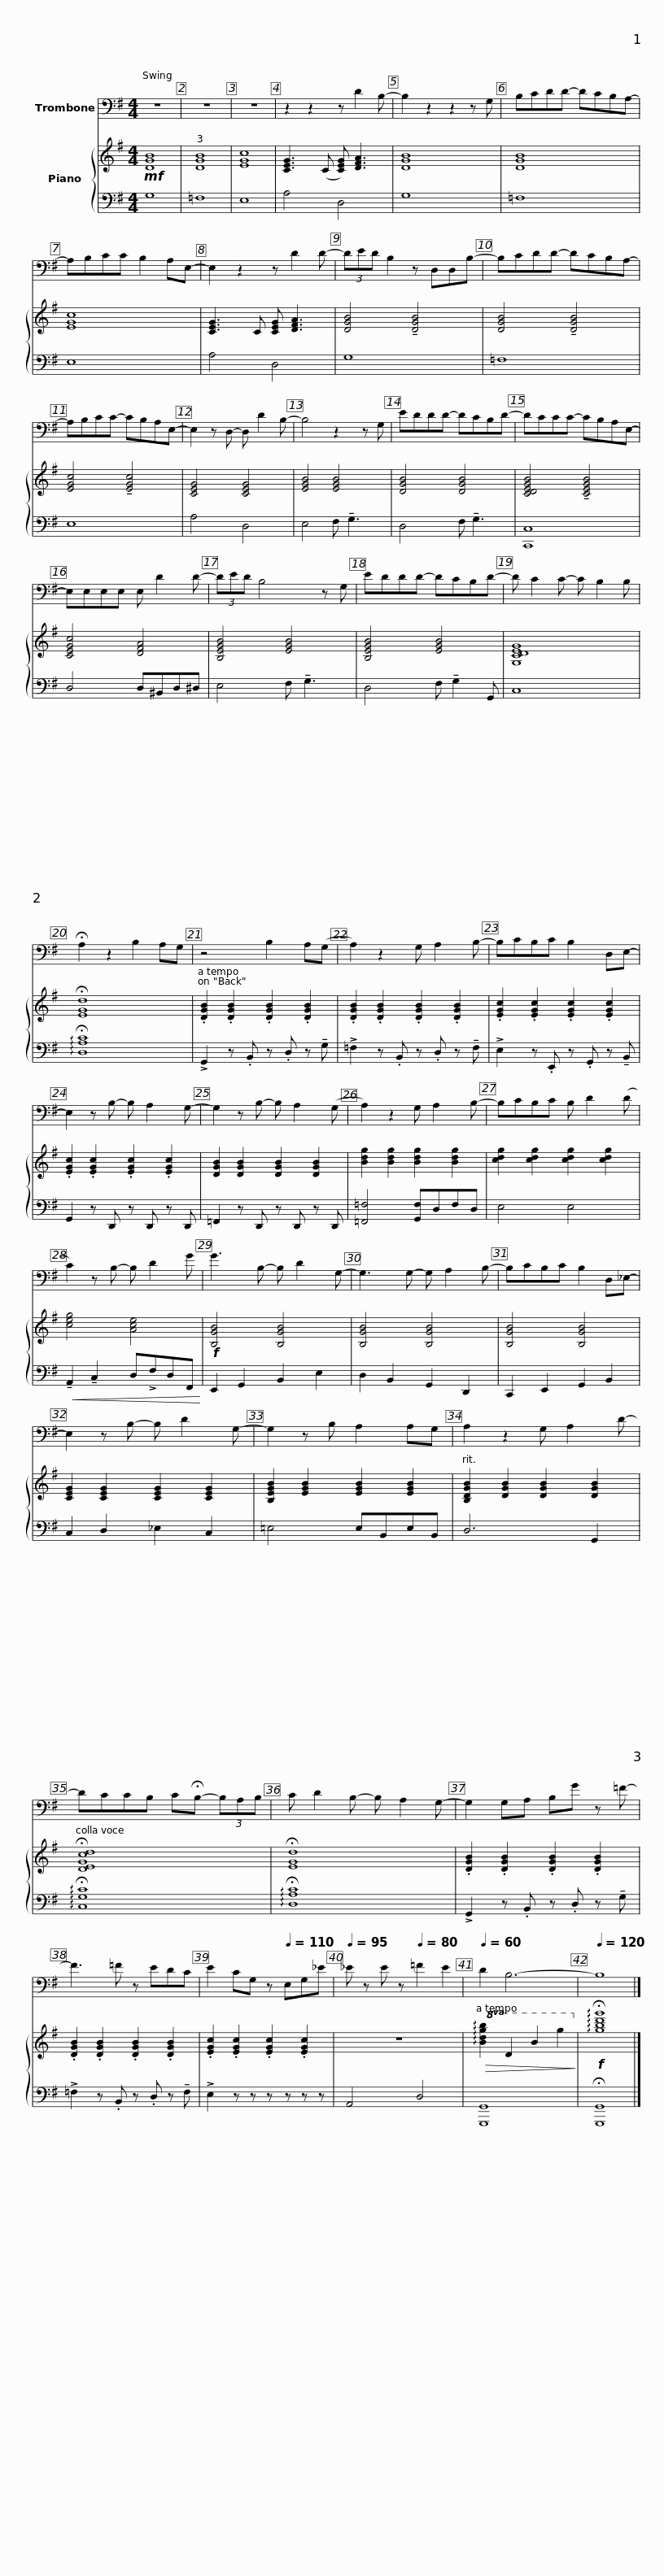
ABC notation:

X:1
%%score 1 { 2 | 3 }
L:1/8
M:4/4
I:linebreak $
K:G
V:1 bass
V:2 treble
V:3 bass
V:1
 z8 | z8 | z8 | z2 z2 z D2 B,- | B,2 z2 z2 z G, | %5
 B,CDD- DCB,A,- | A,B,CC B,2 A,E,- |$ E,2 z2 z D2 D- | (3DED B,2 z D,D,B,- | B,CDD- DCB,A,- | %10
 A,B,CC- CB,A,E,- | E,2 z D,- D, D2 B,- |$ B,4 z2 z G, | EDDD- DCB,D- | DCCC- CB,A,E,- | %15
 E,E,E,E, E, D2 D- |$ (3DED B,4 z G, | EDDD- DCB,D- | D C2 C- C B,2 B, | !fermata!A,2 z2 B,2 A,G, | %20
 z4 B,2 A,(G, |$ A,2) z2 G, A,2 B,- | B,CB,C B,2 D,E,- | E,2 z B,- B, A,2 G,- | G,2 z B,- B, A,2 (G, | %25
 A,2) z2 G, A,2 B,- |$ B,CB,C B, D2 (D | C2) z B,- B, D2 G | G3 B,- B, D2 G,- | G,3 G,- G, A,2 B,- | %30
 B,CB,C B,2 D,_E,- |$ E,2 z B,- B, D2 G,- | G,2 z B, A,2 A,G, | A,2 z2 G, A,2 D- | DCCB, C!fermata!B,- (3B,A,B, | %35
 C D2 B,- B, A,2 G,- |$ G,2 G,A, B,G z =F- | F3 =F z EDC | E2 CG, z[Q:1/4=110] E,G,_E |[Q:1/4=95] _E z E z[Q:1/4=80] =F2 E2 | %40
[Q:1/4=60] D2 B,6- |[Q:1/4=120] B,8 |] %42
V:2
!mf! [DGB]8 | [DGB]8 | [EGc]8 | [CEG]3 (C [CEG]) [DFA]3 | [DGB]8 | %5
 [DGB]8 | [EGc]8 |$ [CEG]3 C [CEG] [DFA]3 | [DGB]4 !tenuto![DGB]4 | [DGB]4 !tenuto![DGB]4 | %10
 [EGc]4 !tenuto![EGc]4 | [CEG]4 [CEG]4 |$ [EGB]4 [EGB]4 | [DGB]4 [DGB]4 | [CDEGB]4 !tenuto![CEGB]4 | %15
 [CEGc]4 [DFA]4 |$ [B,EGB]4 [EGB]4 | [B,EGB]4 [EGB]4 | [G,CDEG]8 | !fermata![EGd]8 | %20
 .[DGB]2 .[DGB]2 .[DGB]2 .[DGB]2 |$ .[DGB]2 .[DGB]2 .[DGB]2 .[DGB]2 | .[EGc]2 .[EGc]2 .[EGc]2 .[EGc]2 | .[EGc]2 .[EGc]2 .[EGc]2 .[EGc]2 | [DGB]2 [DGB]2 [DGB]2 [DGB]2 | %25
 [Bdg]2 [Bdg]2 [Bdg]2 [Bdg]2 |$ [cdg]2 [cdg]2 [cdg]2 [cdg]2 | [ceg]4 [Ace]4 |!f! [B,GB]4 [B,GB]4 | [B,GB]4 [B,GB]4 | %30
 [B,GB]4 [B,GB]4 |$ [CEG]2 [CEG]2 [CEG]2 [CEG]2 | [B,EGB]2 [EGB]2 [EGB]2 [EGB]2 | [B,DGB]2 [DGB]2 [DGB]2 [DGB]2 | !fermata![DEGcd]8 | %35
 !fermata![EGd]8 |$ .[DGB]2 .[DGB]2 .[DGB]2 .[DGB]2 | .[DGB]2 .[DGB]2 .[DGB]2 .[DGB]2 | .[EGc]2 .[EGc]2 .[EGc]2 .[EGc]2 | z8 | %40
!8va(!!>(! !arpeggio![Bdgb]2 d2 b2 g'2!8va)!!>)! |!f! !arpeggio!!fermata![gbd'g']8 |] %42
V:3
 G,8 | =F,8 | E,8 | A,4 D,4 | G,8 | %5
 =F,8 | E,8 |$ A,4 D,4 | G,8 | =F,8 | %10
 E,8 | A,4 D,4 |$ E,4 F, !tenuto!G,3 | D,4 F, !tenuto!G,3 | [C,,C,]8 | %15
 D,4 D,^B,,D,^D, |$ E,4 F, !tenuto!G,3 | D,4 F, !tenuto!G,2 G,, | C,8 | !arpeggio!!fermata![D,A,C]8 | %20
 !>!G,,2 z .B,, z .D, z !tenuto!G, |$ !>!=F,2 z .B,, z .D, z !tenuto!F, | !>!E,2 z .E,, z .G,, z !tenuto!B,, | G,,2 z D,, z D,, z D,, | =F,,2 z D,, z D,, z D,, | %25
 [=F,,=F,]4 [G,,F,]D,F,D, |$ E,4 E,4 |!<(! !tenuto!A,,2 !tenuto!C,2 D,!>!F,D,F,,!<)! | E,,2 G,,2 B,,2 E,2 | D,2 B,,2 G,,2 D,,2 | %30
 C,,2 E,,2 G,,2 B,,2 |$ C,2 D,2 _E,2 C,2 | =E,4 E,B,,E,B,, | D,6 G,,2 | !arpeggio!!fermata![C,G,C]8 | %35
 !arpeggio!!fermata![D,A,C]8 |$ !>!G,,2 z .B,, z .D, z !tenuto!G, | !>!=F,2 z .B,, z .D, z !tenuto!F, | !>!E,2 z z z z z z | A,,4 D,4 | %40
 [G,,,G,,]8 | !fermata![G,,,G,,]8 |] %42
